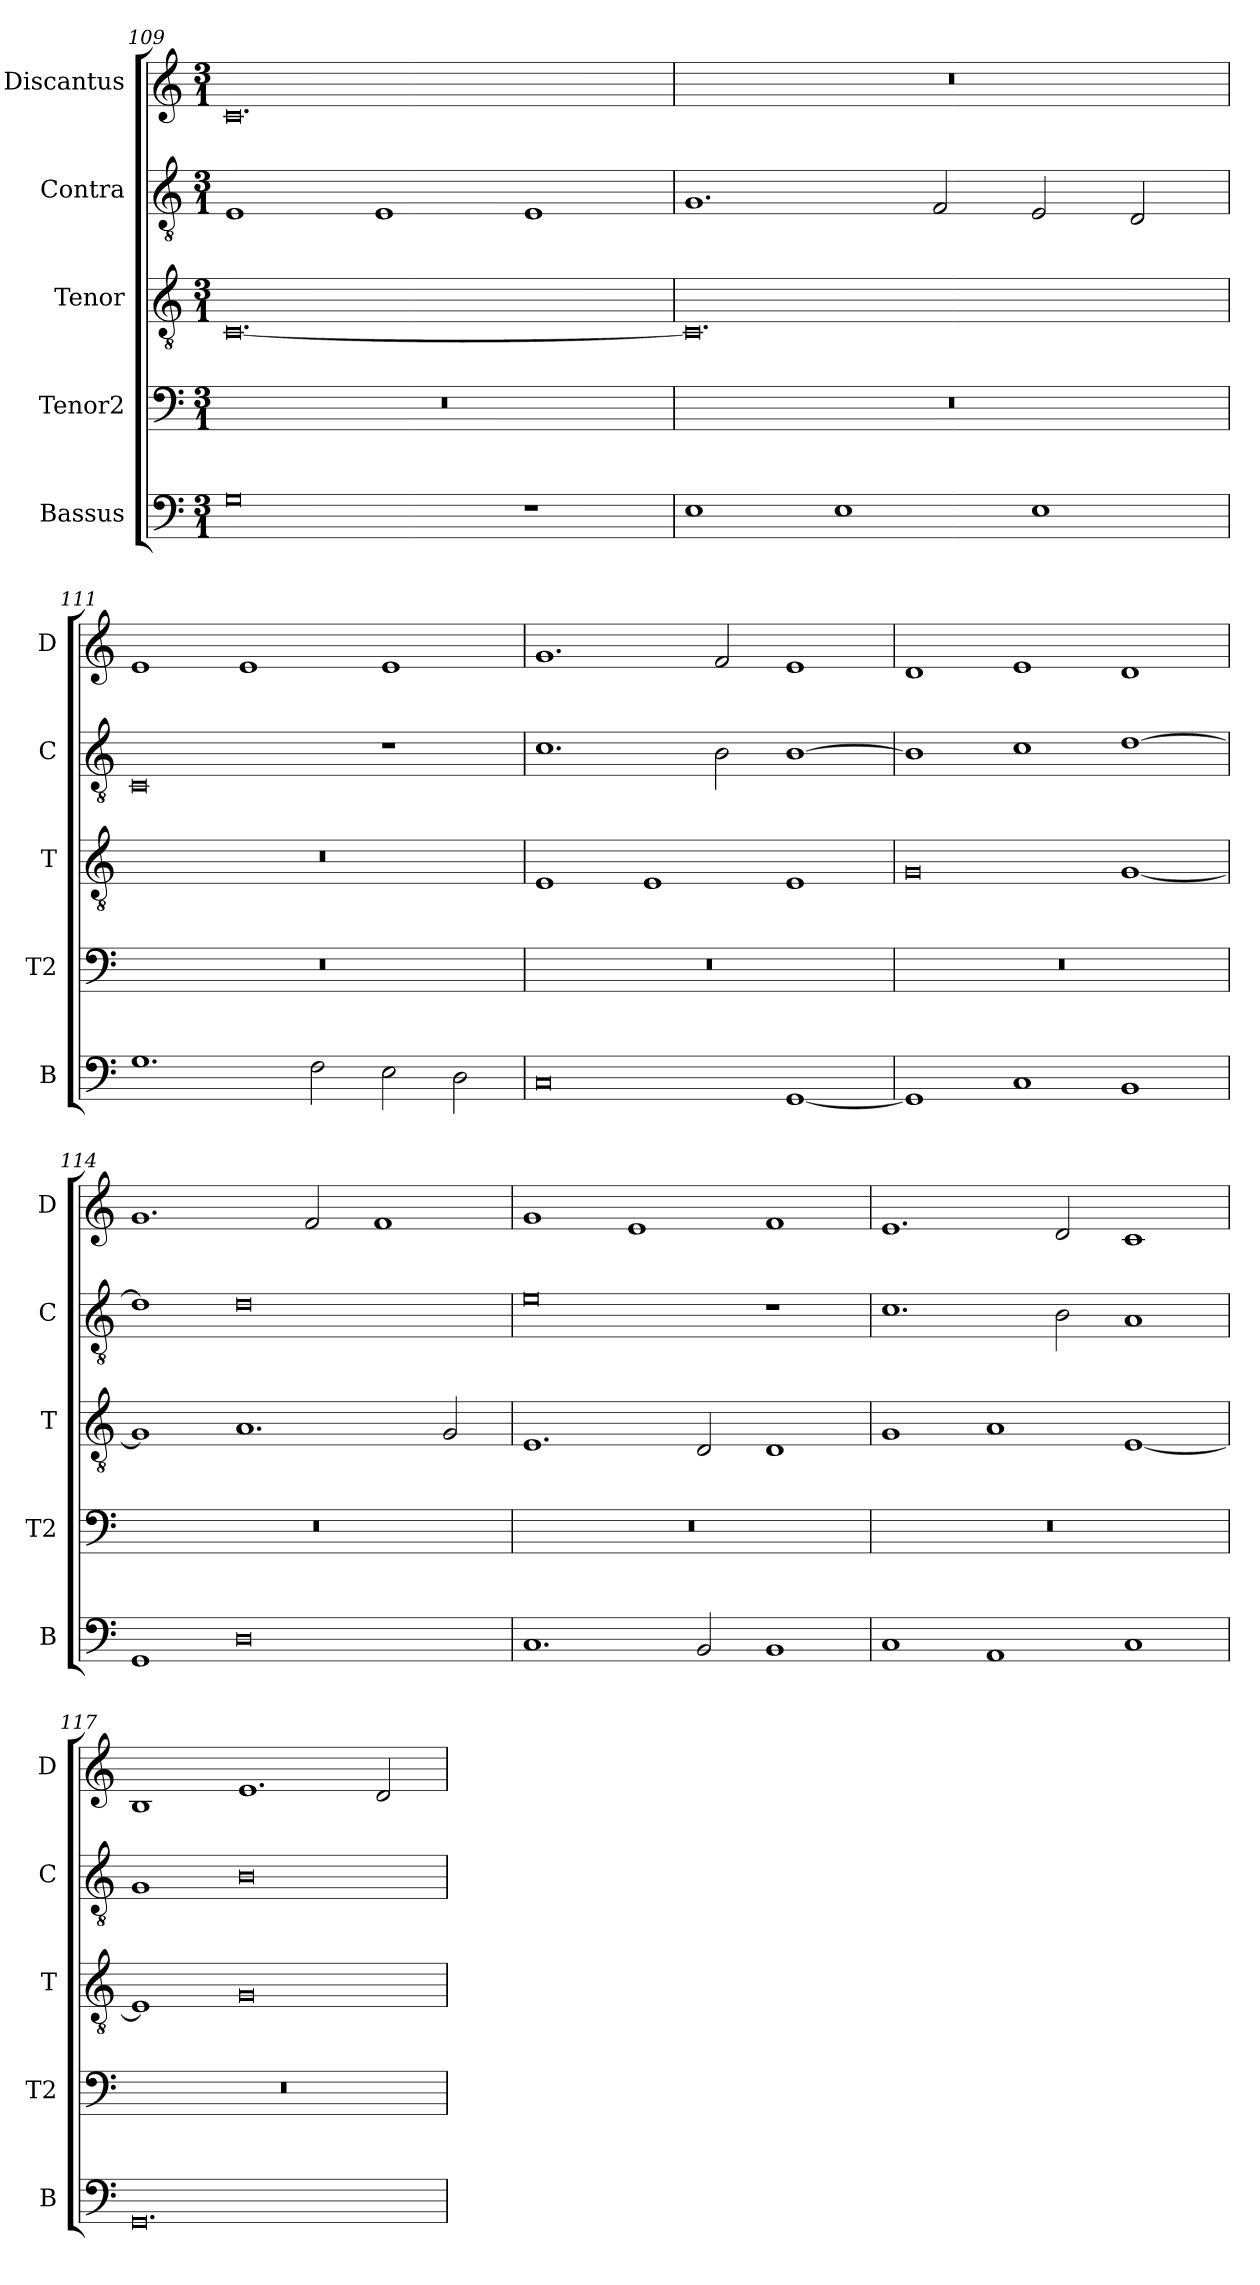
**kern	**kern	**kern	**kern	**kern
*part5	*part4	*part3	*part2	*part1
*staff5	*staff4	*staff3	*staff2	*staff1
*I"Bassus	*I"Tenor2	*I"Tenor	*I"Contra	*I"Discantus
*I'B	*I'T2	*I'T	*I'C	*I'D
*clefF4	*clefF4	*clefGv2	*clefGv2	*clefG2
*k[]	*k[]	*k[]	*k[]	*k[]
*M3/1	*M3/1	*M3/1	*M3/1	*M3/1
=109	=109	=109	=109	=109
0G	0.r	[0.C	1E	0.c
.	.	.	1E	.
1r	.	.	1E	.
=110	=110	=110	=110	=110
1E	0.r	0.C]	1.G	0.r
1E	.	.	.	.
.	.	.	2F/	.
1E	.	.	2E/	.
.	.	.	2D/	.
=111	=111	=111	=111	=111
1.G	0.r	0.r	0C	1e
.	.	.	.	1e
2F\	.	.	.	.
2E\	.	.	1r	1e
2D\	.	.	.	.
=112	=112	=112	=112	=112
0C	0.r	1E	1.c	1.g
.	.	1E	.	.
.	.	.	2B\	2f/
[1GG	.	1E	[1B	1e
=113	=113	=113	=113	=113
1GG]	0.r	0G	1B]	1d
1C	.	.	1c	1e
1BB	.	[1G	[1d	1d
=114	=114	=114	=114	=114
1GG	0.r	1G]	1d]	1.g
0D	.	1.A	0d	.
.	.	.	.	2f/
.	.	.	.	1f
.	.	2G/	.	.
=115	=115	=115	=115	=115
1.C	0.r	1.E	0e	1g
.	.	.	.	1e
2BB/	.	2D/	.	.
1BB	.	1D	1r	1f
=116	=116	=116	=116	=116
1C	0.r	1G	1.c	1.e
1AA	.	1A	.	.
.	.	.	2B\	2d/
1C	.	[1E	1A	1c
=117	=117	=117	=117	=117
0.GG	0.r	1E]	1G	1B
.	.	0G	0B	1.e
.	.	.	.	2d/
=	=	=	=	=
*-	*-	*-	*-	*-
